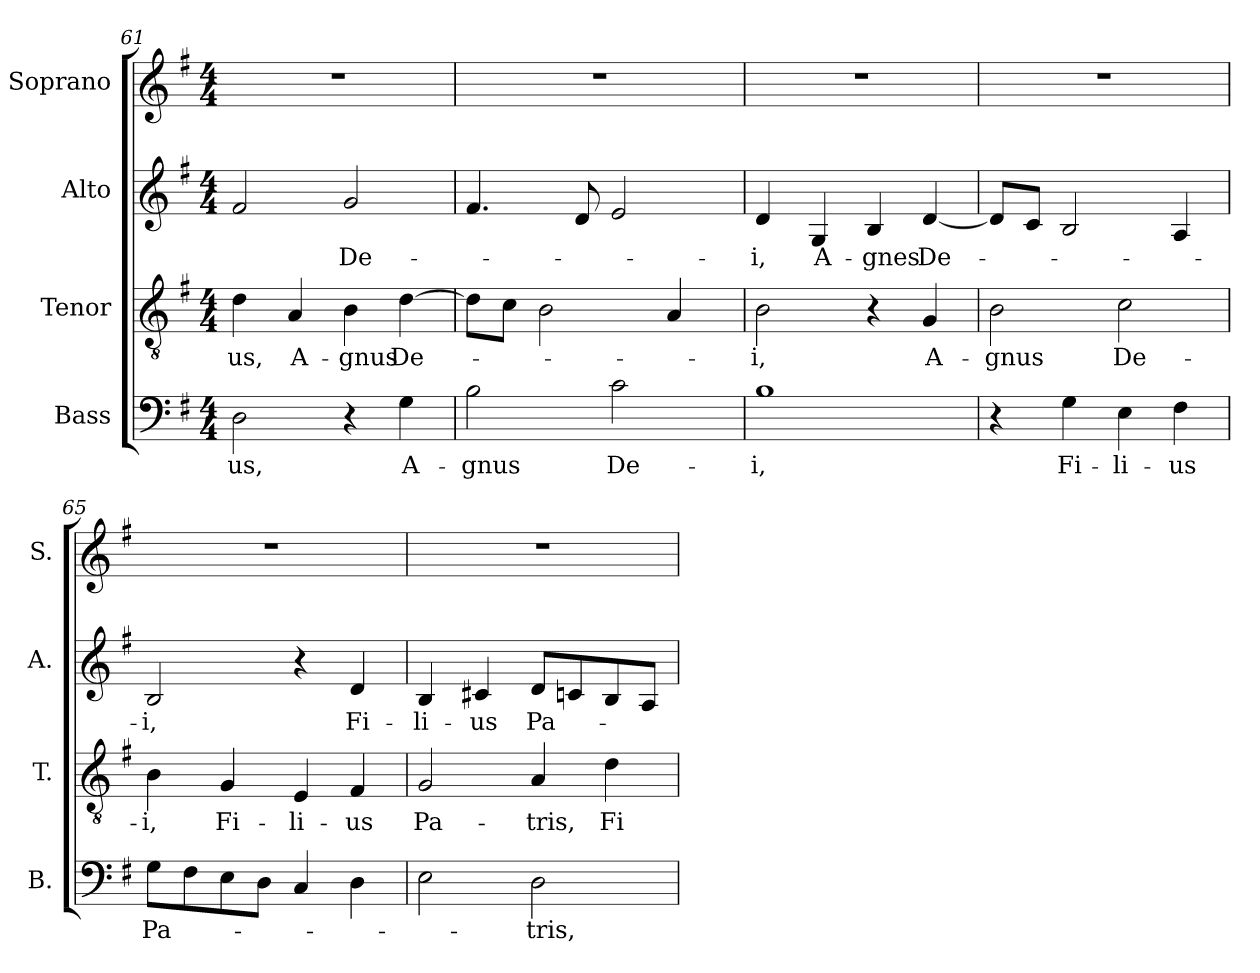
**kern	**text	**kern	**text	**kern	**text	**kern
*part4	*part4	*part3	*part3	*part2	*part2	*part1
*staff4	*staff4	*staff3	*staff3	*staff2	*staff2	*staff1
*I"Bass	*	*I"Tenor	*	*I"Alto	*	*I"Soprano
*I'B.	*	*I'T.	*	*I'A.	*	*I'S.
*clefF4	*	*clefGv2	*	*clefG2	*	*clefG2
*	*	*ITrd7c12	*	*	*	*
*k[f#]	*	*k[f#]	*	*k[f#]	*	*k[f#]
*G:	*	*G:	*	*G:	*	*G:
*M4/4	*	*M4/4	*	*M4/4	*	*M4/4
=61	=61	=61	=61	=61	=61	=61
!	!LO:LY:b:color=#000000	!	!	!	!	!
!	!	!	!LO:LY:b:color=#000000	!	!	!
2Di\	-us,	4Di\	-us,	2f#i/	.	1r
!	!	!	!LO:LY:b:color=#000000	!	!	!
.	.	4AAi/	A-	.	.	.
!	!	!	!LO:LY:b:color=#000000	!	!	!
!	!	!	!	!	!LO:LY:b:color=#000000	!
4r	.	4BBi\	-gnus	2gi/	De-	.
!	!LO:LY:b:color=#000000	!	!	!	!	!
!	!	!	!LO:LY:b:color=#000000	!	!	!
4Gi\	A-	[4Di\	De-	.	.	.
=62	=62	=62	=62	=62	=62	=62
!	!LO:LY:b:color=#000000	!	!	!	!	!
2Bi\	-gnus	8Di\L]	.	4.f#i/	.	1r
.	.	8Ci\J	.	.	.	.
.	.	2BBi\	.	.	.	.
.	.	.	.	8di/	.	.
!	!LO:LY:b:color=#000000	!	!	!	!	!
2ci\	De-	.	.	2ei/	.	.
.	.	4AAi/	.	.	.	.
=63	=63	=63	=63	=63	=63	=63
!	!LO:LY:b:color=#000000	!	!	!	!	!
!	!	!	!LO:LY:b:color=#000000	!	!	!
!	!	!	!	!	!LO:LY:b:color=#000000	!
1Bi	-i,	2BBi\	-i,	4di/	-i,	1r
!	!	!	!	!	!LO:LY:b:color=#000000	!
.	.	.	.	4Gi/	A-	.
!	!	!	!	!	!LO:LY:b:color=#000000	!
.	.	4r	.	4Bi/	-gnes	.
!	!	!	!LO:LY:b:color=#000000	!	!	!
!	!	!	!	!	!LO:LY:b:color=#000000	!
.	.	4GGi/	A-	[4di/	De-	.
=64	=64	=64	=64	=64	=64	=64
!	!	!	!LO:LY:b:color=#000000	!	!	!
4r	.	2BBi\	-gnus	8di/L]	.	1r
.	.	.	.	8ci/J	.	.
!	!LO:LY:b:color=#000000	!	!	!	!	!
4Gi\	Fi-	.	.	2Bi/	.	.
!	!LO:LY:b:color=#000000	!	!	!	!	!
!	!	!	!LO:LY:b:color=#000000	!	!	!
4Ei\	-li-	2Ci\	De-	.	.	.
!	!LO:LY:b:color=#000000	!	!	!	!	!
4F#i\	-us	.	.	4Ai/	.	.
!!LO:LB:g=z
=65	=65	=65	=65	=65	=65	=65
!	!LO:LY:b:color=#000000	!	!	!	!	!
!	!	!	!LO:LY:b:color=#000000	!	!	!
!	!	!	!	!	!LO:LY:b:color=#000000	!
8Gi\L	Pa-	4BBi\	-i,	2Bi/	-i,	1r
8F#i\	.	.	.	.	.	.
!	!	!	!LO:LY:b:color=#000000	!	!	!
8Ei\	.	4GGi/	Fi-	.	.	.
8Di\J	.	.	.	.	.	.
!	!	!	!LO:LY:b:color=#000000	!	!	!
4Ci/	.	4EEi/	-li-	4r	.	.
!	!	!	!LO:LY:b:color=#000000	!	!	!
!	!	!	!	!	!LO:LY:b:color=#000000	!
4Di\	.	4FF#i/	-us	4di/	Fi-	.
=66	=66	=66	=66	=66	=66	=66
!	!	!	!LO:LY:b:color=#000000	!	!	!
!	!	!	!	!	!LO:LY:b:color=#000000	!
2Ei\	.	2GGi/	Pa-	4Bi/	-li-	1r
!	!	!	!	!	!LO:LY:b:color=#000000	!
.	.	.	.	4c#Xi/	-us	.
!	!LO:LY:b:color=#000000	!	!	!	!	!
!	!	!	!LO:LY:b:color=#000000	!	!	!
!	!	!	!	!	!LO:LY:b:color=#000000	!
2Di\	-tris,	4AAi/	-tris,	8di/L	Pa-	.
.	.	.	.	8cni/	.	.
!	!	!	!LO:LY:b:color=#000000	!	!	!
.	.	4Di\	Fi-	8Bi/	.	.
.	.	.	.	8Ai/J	.	.
=	=	=	=	=	=	=
*-	*-	*-	*-	*-	*-	*-
